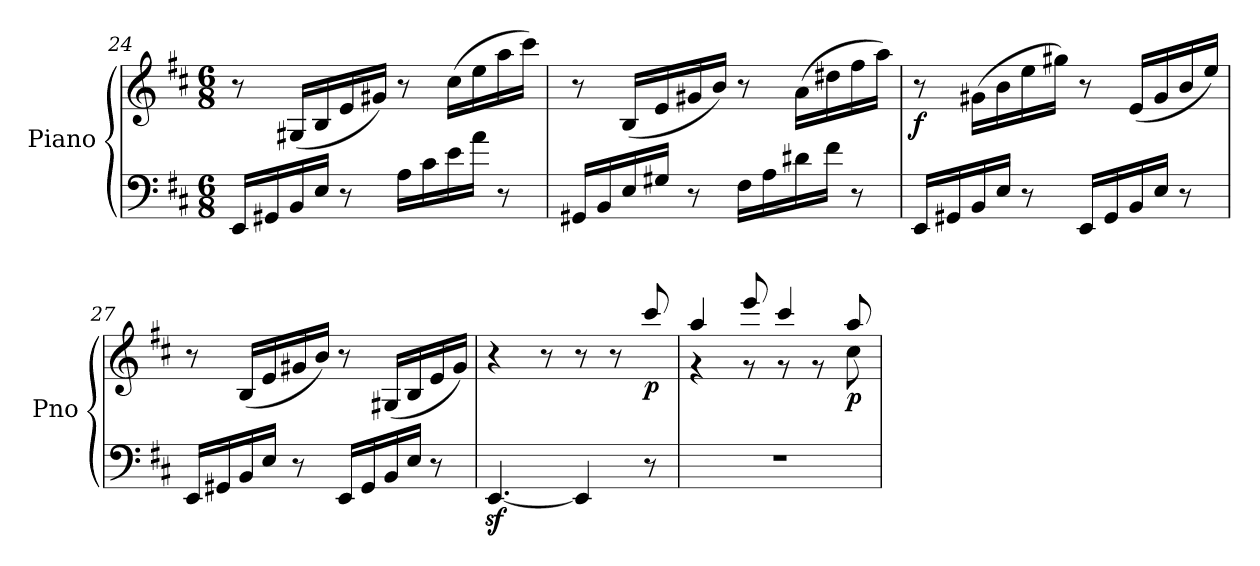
**kern	**kern	**dynam
*part1	*part1	*part1
*staff2	*staff1	*staff1/2
*I"Piano	*	*
*I'Pno	*	*
*clefF4	*clefG2	*
*k[f#c#]	*k[f#c#]	*
*M6/8	*M6/8	*
=24	=24	=24
16EE/LL	8r	.
16GG#X/	.	.
16BB/	(16G#X/LL	.
16E/JJ	16B/	.
8r	16e/	.
.	16g#X/JJ)	.
16A\LL	8r	.
16c#\	.	.
16e\	(16cc#\LL	.
16a\JJ	16ee\	.
8r	16aa\	.
.	16ccc#\JJ)	.
!!LO:PB:g=z
=25	=25	=25
16GG#X/LL	8r	.
16BB/	.	.
16E/	(16B/LL	.
16G#X/JJ	16e/	.
8r	16g#X/	.
.	16b/JJ)	.
16F#\LL	8r	.
16A\	.	.
16d#X\	(16a\LL	.
16f#\JJ	16dd#X\	.
8r	16ff#\	.
.	16aa\JJ)	.
=26	=26	=26
!	!	!LO:DY:b
16EE/LL	8r	f
16GG#X/	.	.
16BB/	(16g#X\LL	.
16E/JJ	16b\	.
8r	16ee\	.
.	16gg#X\JJ)	.
16EE/LL	8r	.
16GG#/	.	.
16BB/	(16e/LL	.
16E/JJ	16g#/	.
8r	16b/	.
.	16ee/JJ)	.
=27	=27	=27
16EE/LL	8r	.
16GG#X/	.	.
16BB/	(16B/LL	.
16E/JJ	16e/	.
8r	16g#X/	.
.	16b/JJ)	.
16EE/LL	8r	.
16GG#/	.	.
16BB/	(16G#X/LL	.
16E/JJ	16B/	.
8r	16e/	.
.	16g#/JJ)	.
=28	=28	=28
[4.EEz</	4r	.
.	8r	.
4EE/]	8r	.
.	8r	.
!	!	!LO:DY:b
8r	8ccc#/	p
!!LO:LB:g=z
=29	=29	=29
*	*^	*
2.r	4aa/	4r	.
.	8eee/	8r	.
.	4ccc#/	8r	.
.	.	8r	.
!	!	!	!LO:DY:b
.	8aa/	8cc#\	p
*	*v	*v	*
=	=	=
*-	*-	*-
